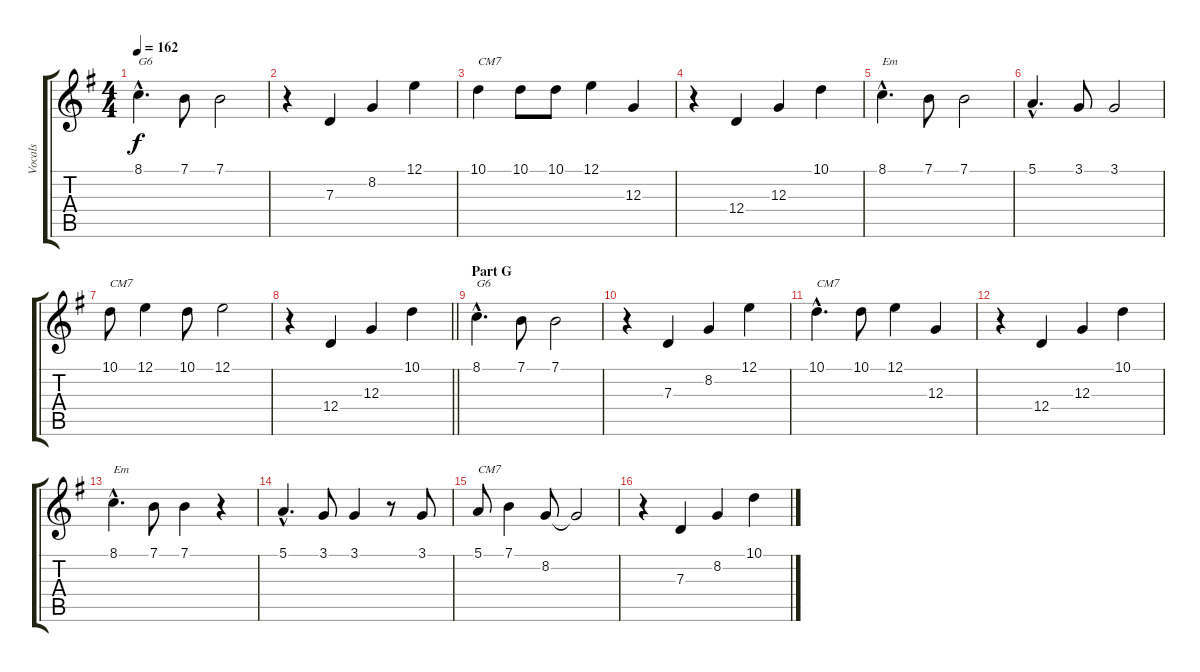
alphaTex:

\track ("Vocals" "Vocals") {instrument trumpet}
\staff {score tabs}
\tuning (E4 B3 G3 D3 A2 E2) {hide}
\ts (4 4)
\tempo 162
\clef g2
\ks g
8.1{hac}.4{d txt "G6" dy f} 7.1.8 7.1.2 |
r.4 7.3.4 8.2.4 12.1.4 |
10.1.4{txt "CM7"} 10.1.8 10.1.8 12.1.4 12.3.4 |
r.4 12.4.4 12.3.4 10.1.4 |
8.1{hac}.4{d txt "Em"} 7.1.8 7.1.2 |
5.1{hac}.4{d} 3.1.8 3.1.2 |
10.1.8{txt "CM7"} 12.1.4 10.1.8 12.1.2 |
\barLineRight lightlight
r.4 12.4.4 12.3.4 10.1.4 |
\section ("" "Part G")
8.1{hac}.4{d txt "G6"} 7.1.8 7.1.2 |
r.4 7.3.4 8.2.4 12.1.4 |
10.1{hac}.4{d txt "CM7"} 10.1.8 12.1.4 12.3.4 |
r.4 12.4.4 12.3.4 10.1.4 |
8.1{hac}.4{d txt "Em"} 7.1.8 7.1.4 r.4 |
5.1{hac}.4{d} 3.1.8 3.1.4 r.8 3.1.8 |
5.1.8{txt "CM7"} 7.1.4 8.2.8 8.2{t}.2 |
r.4 7.3.4 8.2.4 10.1.4
